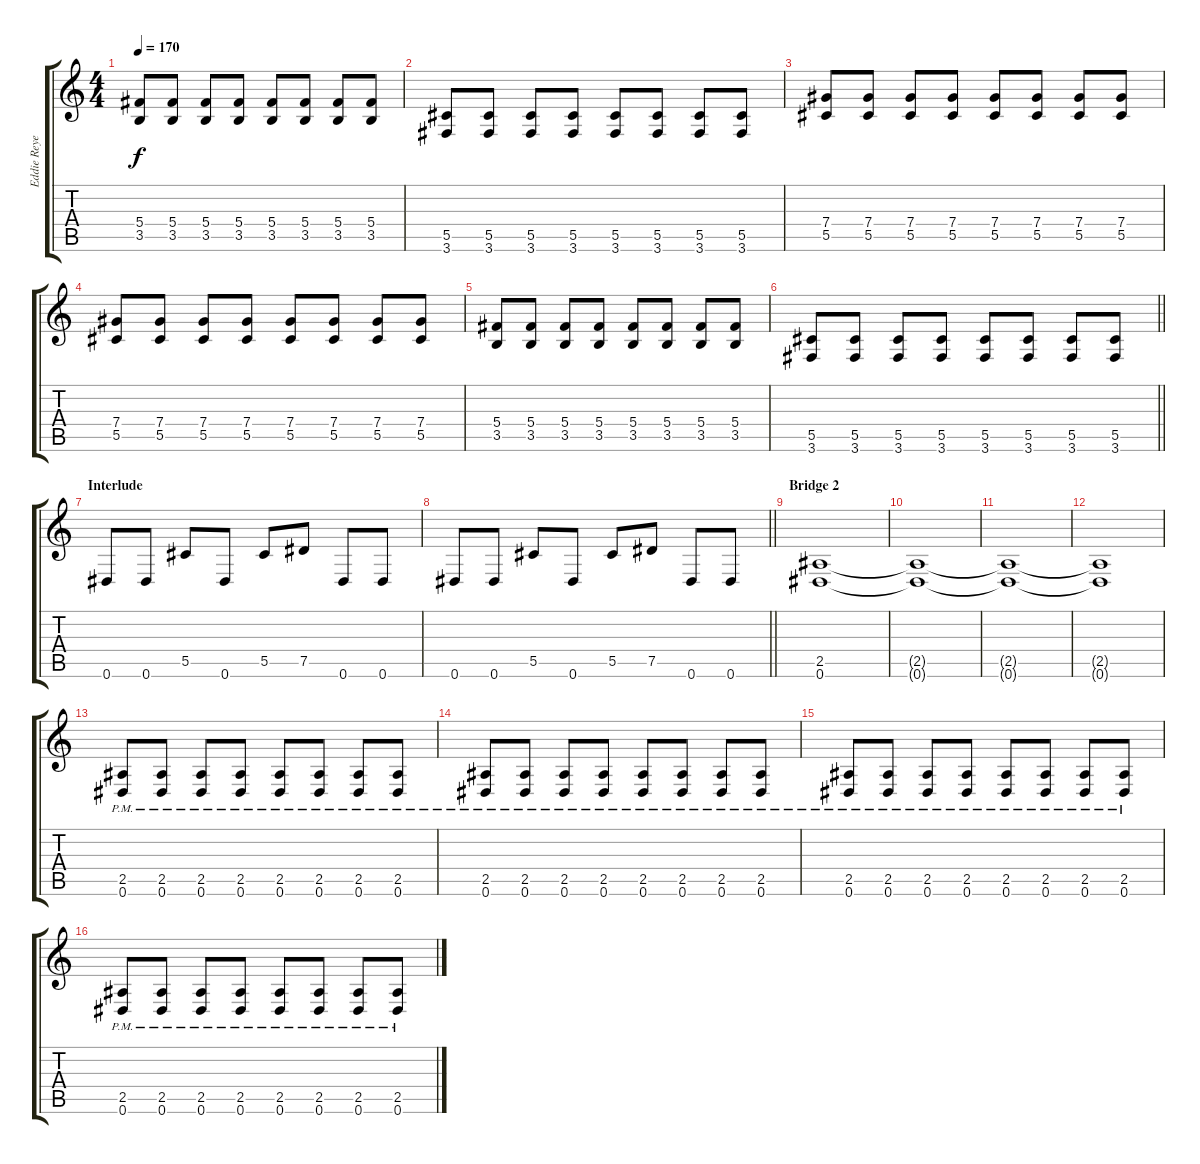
\track ("Eddie Reyes - Guitar" "Eddie Reye") {instrument distortionguitar}
\staff {score tabs}
\tuning (Eb4 Bb3 Gb3 Db3 Ab2 Eb2) {hide}
\ts (4 4)
\tempo 170
\clef g2
\ks c
(5.4 3.5).8{dy f} (5.4 3.5).8 (5.4 3.5).8 (5.4 3.5).8 (5.4 3.5).8 (5.4 3.5).8 (5.4 3.5).8 (5.4 3.5).8 |
(5.5 3.6).8 (5.5 3.6).8 (5.5 3.6).8 (5.5 3.6).8 (5.5 3.6).8 (5.5 3.6).8 (5.5 3.6).8 (5.5 3.6).8 |
(7.4 5.5).8 (7.4 5.5).8 (7.4 5.5).8 (7.4 5.5).8 (7.4 5.5).8 (7.4 5.5).8 (7.4 5.5).8 (7.4 5.5).8 |
(7.4 5.5).8 (7.4 5.5).8 (7.4 5.5).8 (7.4 5.5).8 (7.4 5.5).8 (7.4 5.5).8 (7.4 5.5).8 (7.4 5.5).8 |
(5.4 3.5).8 (5.4 3.5).8 (5.4 3.5).8 (5.4 3.5).8 (5.4 3.5).8 (5.4 3.5).8 (5.4 3.5).8 (5.4 3.5).8 |
\barLineRight lightlight
(5.5 3.6).8 (5.5 3.6).8 (5.5 3.6).8 (5.5 3.6).8 (5.5 3.6).8 (5.5 3.6).8 (5.5 3.6).8 (5.5 3.6).8 |
\section ("" "Interlude")
0.6.8 0.6.8 5.5.8 0.6.8 5.5.8 7.5.8 0.6.8 0.6.8 |
\barLineRight lightlight
0.6.8 0.6.8 5.5.8 0.6.8 5.5.8 7.5.8 0.6.8 0.6.8 |
\section ("" "Bridge 2")
(2.5 0.6).1 |
(2.5{t} 0.6{t}).1 |
(2.5{t} 0.6{t}).1 |
(2.5{t} 0.6{t}).1 |
(2.5{pm} 0.6{pm}).8 (2.5{pm} 0.6{pm}).8 (2.5{pm} 0.6{pm}).8 (2.5{pm} 0.6{pm}).8 (2.5{pm} 0.6{pm}).8 (2.5{pm} 0.6{pm}).8 (2.5{pm} 0.6{pm}).8 (2.5{pm} 0.6{pm}).8 |
(2.5{pm} 0.6{pm}).8 (2.5{pm} 0.6{pm}).8 (2.5{pm} 0.6{pm}).8 (2.5{pm} 0.6{pm}).8 (2.5{pm} 0.6{pm}).8 (2.5{pm} 0.6{pm}).8 (2.5{pm} 0.6{pm}).8 (2.5{pm} 0.6{pm}).8 |
(2.5{pm} 0.6{pm}).8 (2.5{pm} 0.6{pm}).8 (2.5{pm} 0.6{pm}).8 (2.5{pm} 0.6{pm}).8 (2.5{pm} 0.6{pm}).8 (2.5{pm} 0.6{pm}).8 (2.5{pm} 0.6{pm}).8 (2.5{pm} 0.6{pm}).8 |
(2.5{pm} 0.6{pm}).8 (2.5{pm} 0.6{pm}).8 (2.5{pm} 0.6{pm}).8 (2.5{pm} 0.6{pm}).8 (2.5{pm} 0.6{pm}).8 (2.5{pm} 0.6{pm}).8 (2.5{pm} 0.6{pm}).8 (2.5{pm} 0.6{pm}).8
